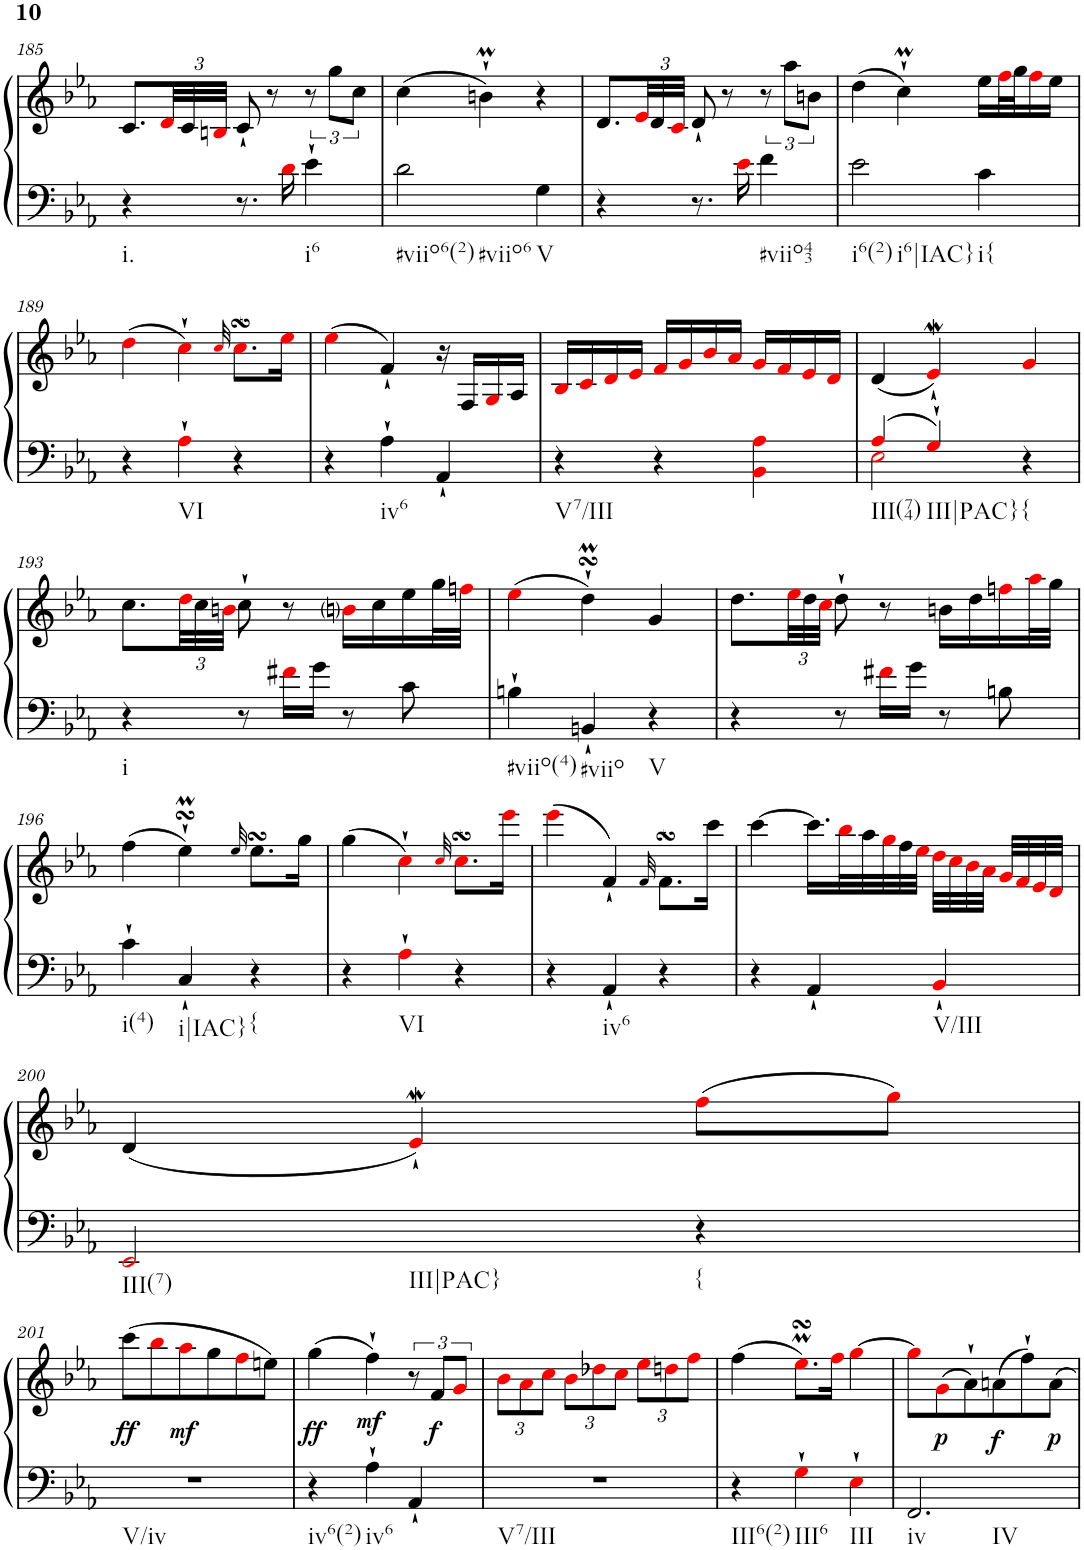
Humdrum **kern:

**kern	**kern	**dynam
*part1	*part1	*part1
*staff2	*staff1	*staff1/2
*I"Harpsichord	*	*
*I'Hch.	*	*
!!LO:PB:g=z
*clefF4	*clefG2	*
*k[b-e-a-]	*k[b-e-a-]	*
*M3/4	*M3/4	*
=185	=185	=185
!LO:TX:b:t=i.	!	!
4r	8.c/L	.
*	*Xbrackettup	*
.	48di/LL	.
.	48c/	.
.	48Bni/JJJ	.
8.r	8c`/	.
.	8r	.
16di\	.	.
*	*brackettup	*
!LO:TX:b:t=i6	!	!
4e-`\	12r	.
.	12gg\L	.
.	12cc\J	.
=186	=186	=186
!LO:TX:b:t=#viio6(2)	!	!
!LO:TX:b:t=#viio6	!	!
2d\	(>4cc\	.
.	4bnm`\)	.
!LO:TX:b:t=V	!	!
4G\	4r	.
=187	=187	=187
4r	8.d/L	.
*	*Xbrackettup	*
.	48e-i/LL	.
.	48d/	.
.	48ci/JJJ	.
8.r	8d`/	.
.	8r	.
16e-i\	.	.
*	*brackettup	*
!LO:TX:b:t=#viio43	!	!
4f\	12r	.
.	12aa-\L	.
.	12bn\J	.
=188	=188	=188
!LO:TX:b:t=i6(2)	!	!
!LO:TX:b:t=i6|IAC}	!	!
2e-\	(>4dd\	.
.	4ccM`\)	.
!LO:TX:b:t=i{	!	!
4c\	16ee-\LL	.
.	32ffi\L	.
.	32gg\J	.
.	16ffi\	.
.	16ee-\JJ	.
!!LO:LB:g=z
=189	=189	=189
4r	(>4ddi\	.
!LO:TX:b:t=VI	!	!
4A-`i\	4cc`i\)	.
.	32qcci/	.
4r	8.ccsSSSi\L	.
.	16ee-i\Jk	.
=190	=190	=190
4r	(>4ee-i\	.
!LO:TX:b:t=iv6	!	!
4A-`\	4f`/)	.
4AA-`/	16r	.
.	16F/LL	.
.	16Gi/	.
.	16A-/JJ	.
=191	=191	=191
!LO:TX:b:t=V7/III	!	!
4r	16B-i/LL	.
.	16ci/	.
.	16di/	.
.	16e-i/JJ	.
4r	16fi/LL	.
.	16gi/	.
.	16b-i/	.
.	16a-i/JJ	.
4BB-i\ 4A-i\	16gi/LL	.
.	16fi/	.
.	16e-i/	.
.	16di/JJ	.
=192	=192	=192
*^	*	*
!LO:TX:b:t=III(74)	!	!	!
4A-i/	2E-i\	(<4d/	.
!LO:TX:b:t=III|PAC}	!	!	!
4G`i/	.	4e-w`i/)	.
!LO:TX:b:t={	!	!	!
4r	4ryy	4gi/	.
!!LO:LB:g=z
=193	=193	=193	=193
!LO:TX:b:t=i	!	!	!
*v	*v	*	*
4r	8.cc\L	.
*	*Xbrackettup	*
.	48ddi\LL	.
.	48cc\	.
.	48bni\JJJ	.
8r	8cc`\	.
16f#Xi\LL	8r	.
16g\JJ	.	.
8r	16bnji\LL	.
.	16cc\	.
8c\	16ee-\	.
.	32gg\L	.
.	32ffni\JJJ	.
=194	=194	=194
!LO:TX:b:t=#viio(4)	!	!
4Bn`\	(>4ee-i\	.
!LO:TX:b:t=#viio	!	!
4BBn`/	4ddsSsSm`\)	.
!LO:TX:b:t=V	!	!
4r	4g/	.
=195	=195	=195
4r	8.dd\L	.
.	48ee-i\LL	.
.	48dd\	.
.	48cci\JJJ	.
8r	8dd`\	.
16f#Xi\LL	8r	.
16g\JJ	.	.
8r	16bn\LL	.
.	16dd\	.
8Bn\	16ffni\	.
.	32aa-i\L	.
.	32gg\JJJ	.
!!LO:LB:g=z
=196	=196	=196
!LO:TX:b:t=i(4)	!	!
4c`\	(>4ff\	.
!LO:TX:b:t=i|IAC}	!	!
4C`/	4ee-sSSsM`\)	.
.	32qee-/	.
!LO:TX:b:t={	!	!
4r	8.ee-sSSs\L	.
.	16gg\Jk	.
=197	=197	=197
4r	(>4gg\	.
!LO:TX:b:t=VI	!	!
4A-`i\	4cc`i\)	.
.	32qcci/	.
4r	8.ccsSSSi\L	.
.	16eee-i\Jk	.
=198	=198	=198
4r	(>4eee-i\	.
!LO:TX:b:t=iv6	!	!
4AA-`/	4f`/)	.
.	32qf/	.
4r	8.fsSSS\L	.
.	16ccc\Jk	.
=199	=199	=199
4r	[4ccc\	.
4AA-`/	16.ccc\LL]	.
.	32bb-i\L	.
.	32aa-\	.
.	32ggi\	.
.	32ff\	.
.	32ee-i\JJJ	.
!LO:TX:b:t=V/III	!	!
4BB-`i/	32ddi\LLL	.
.	32cci\	.
.	32b-i\	.
.	32a-i\JJJ	.
.	32gi/LLL	.
.	32fi/	.
.	32e-i/	.
.	32di/JJJ	.
!!LO:LB:g=z
=200	=200	=200
!LO:TX:b:t=III(7)	!	!
!LO:TX:b:t=III|PAC}	!	!
2EE-i/	(<4d/	.
.	4e-w`i/)	.
!LO:TX:b:t={	!	!
4r	(>8ffi\L	.
.	8ggi\J)	.
!!LO:LB:g=z
=201	=201	=201
!LO:TX:b:t=V/iv	!	!
!	!	!LO:DY:b
2.r	(>8ccc\L	ff
.	8bb-i\	.
!	!	!LO:DY:b
.	8aa-i\	mf
.	8gg\	.
.	8ffi\	.
.	8een\J)	.
=202	=202	=202
!LO:TX:b:t=iv6(2)	!	!
!	!	!LO:DY:b
4r	(>4gg\	ff
!LO:TX:b:t=iv6	!	!
!	!	!LO:DY:b
4A-`\	4ff`\)	mf
*	*brackettup	*
4AA-`/	12r	.
!	!	!LO:DY:b
.	12f/L	f
.	12gi/J	.
=203	=203	=203
*	*Xbrackettup	*
!LO:TX:b:t=V7/III	!	!
2.r	12b-i\L	.
.	12a-i\	.
.	12cci\J	.
.	12b-i\L	.
.	12dd-Xi\	.
.	12cci\J	.
.	12ee-i\L	.
.	12ddni\	.
.	12ffi\J	.
=204	=204	=204
!LO:TX:b:t=III6(2)	!	!
4r	(>4ff\	.
!LO:TX:b:t=III6	!	!
4G`i\	8.ee-MsSSsi\L)	.
.	16ffi\Jk	.
!LO:TX:b:t=III	!	!
4E-`i\	[4ggi\	.
=205	=205	=205
!LO:TX:b:t=iv	!	!
!LO:TX:b:t=IV	!	!
2.FF/	8ggi\L]	.
!	!	!LO:DY:b
.	(>8gi\	p
.	8a-`\)	.
!	!	!LO:DY:b
.	(>8an\	f
.	8ff`\)	.
!	!	!LO:DY:b
.	8a\J	p
=	=	=
*-	*-	*-
